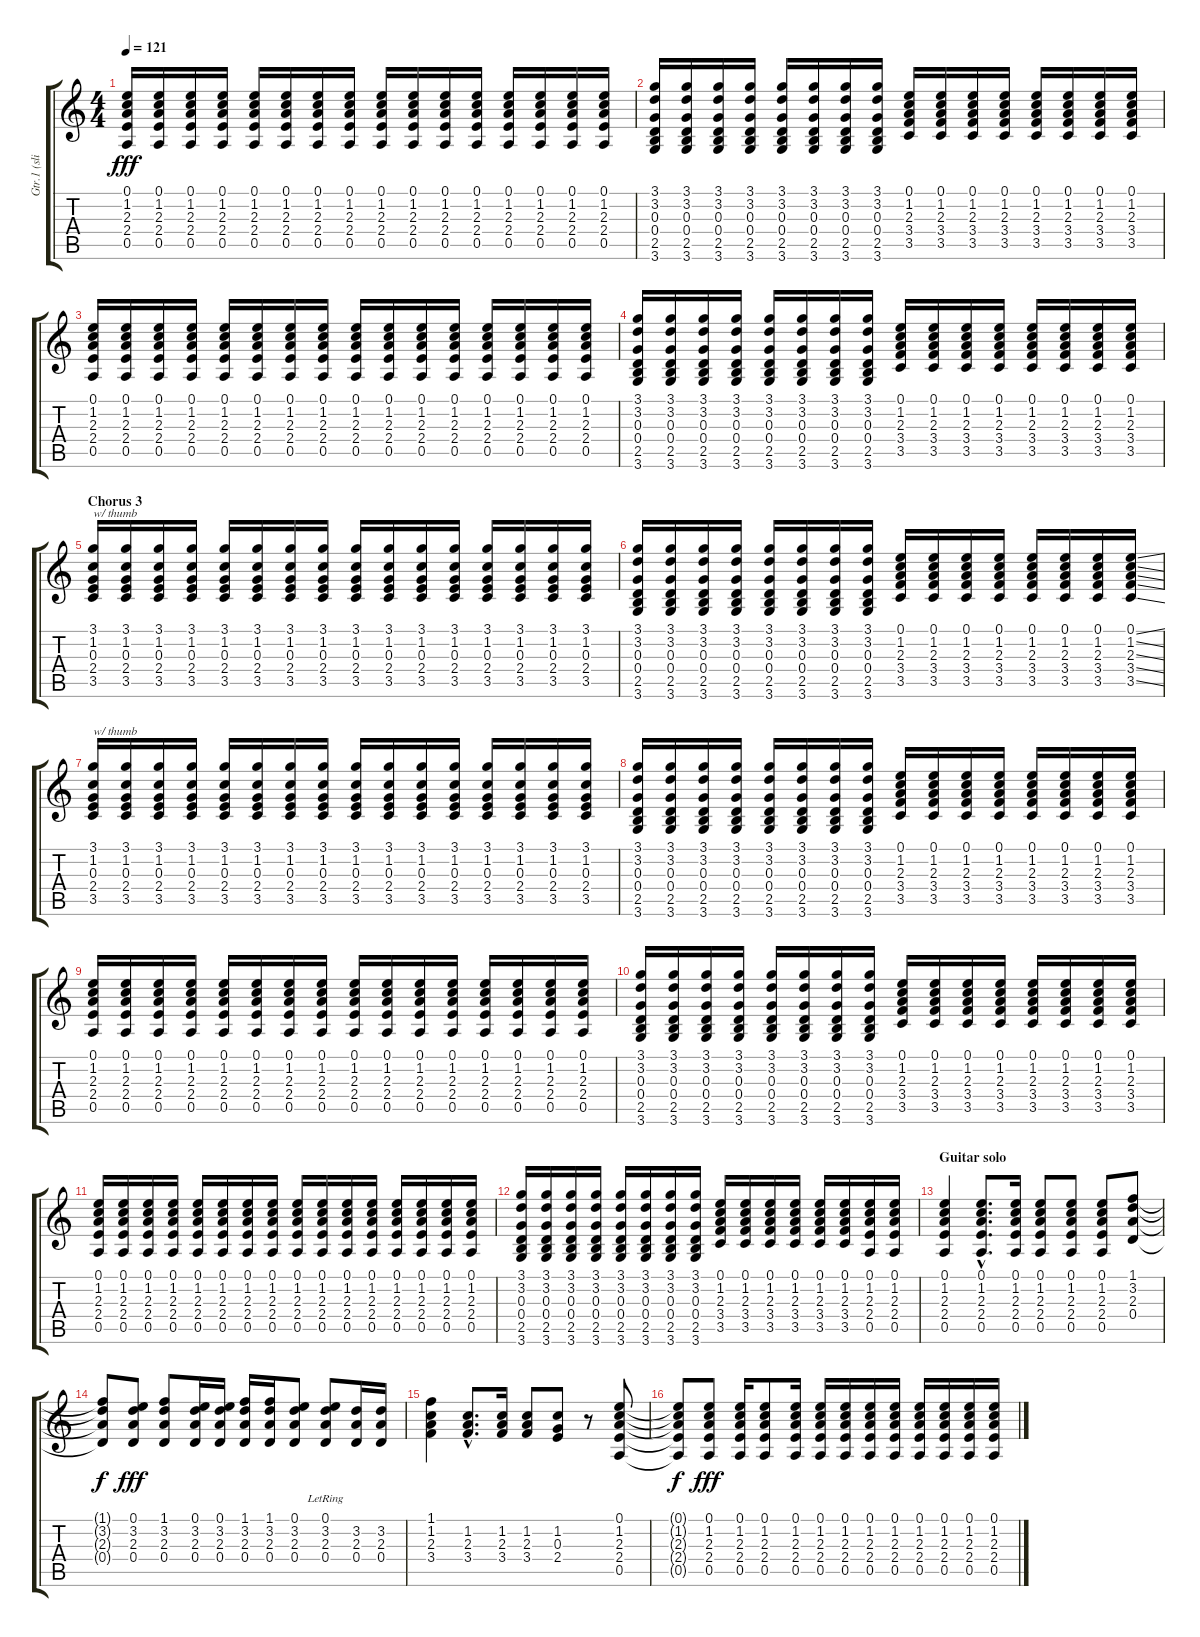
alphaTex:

\track ("Gtr.1 (slight dist.) - John" "Gtr.1 (sli") {instrument overdrivenguitar}
\staff {score tabs}
\tuning (E4 B3 G3 D3 A2 E2) {hide}
\ts (4 4)
\tempo 121
\clef g2
\ks c
(0.1 1.2 2.3 2.4 0.5).16{dy fff} (0.1 1.2 2.3 2.4 0.5).16 (0.1 1.2 2.3 2.4 0.5).16 (0.1 1.2 2.3 2.4 0.5).16 (0.1 1.2 2.3 2.4 0.5).16 (0.1 1.2 2.3 2.4 0.5).16 (0.1 1.2 2.3 2.4 0.5).16 (0.1 1.2 2.3 2.4 0.5).16 (0.1 1.2 2.3 2.4 0.5).16 (0.1 1.2 2.3 2.4 0.5).16 (0.1 1.2 2.3 2.4 0.5).16 (0.1 1.2 2.3 2.4 0.5).16 (0.1 1.2 2.3 2.4 0.5).16 (0.1 1.2 2.3 2.4 0.5).16 (0.1 1.2 2.3 2.4 0.5).16 (0.1 1.2 2.3 2.4 0.5).16 |
(3.1 3.2 0.3 0.4 2.5 3.6).16 (3.1 3.2 0.3 0.4 2.5 3.6).16 (3.1 3.2 0.3 0.4 2.5 3.6).16 (3.1 3.2 0.3 0.4 2.5 3.6).16 (3.1 3.2 0.3 0.4 2.5 3.6).16 (3.1 3.2 0.3 0.4 2.5 3.6).16 (3.1 3.2 0.3 0.4 2.5 3.6).16 (3.1 3.2 0.3 0.4 2.5 3.6).16 (0.1 1.2 2.3 3.4 3.5).16 (0.1 1.2 2.3 3.4 3.5).16 (0.1 1.2 2.3 3.4 3.5).16 (0.1 1.2 2.3 3.4 3.5).16 (0.1 1.2 2.3 3.4 3.5).16 (0.1 1.2 2.3 3.4 3.5).16 (0.1 1.2 2.3 3.4 3.5).16 (0.1 1.2 2.3 3.4 3.5).16 |
(0.1 1.2 2.3 2.4 0.5).16 (0.1 1.2 2.3 2.4 0.5).16 (0.1 1.2 2.3 2.4 0.5).16 (0.1 1.2 2.3 2.4 0.5).16 (0.1 1.2 2.3 2.4 0.5).16 (0.1 1.2 2.3 2.4 0.5).16 (0.1 1.2 2.3 2.4 0.5).16 (0.1 1.2 2.3 2.4 0.5).16 (0.1 1.2 2.3 2.4 0.5).16 (0.1 1.2 2.3 2.4 0.5).16 (0.1 1.2 2.3 2.4 0.5).16 (0.1 1.2 2.3 2.4 0.5).16 (0.1 1.2 2.3 2.4 0.5).16 (0.1 1.2 2.3 2.4 0.5).16 (0.1 1.2 2.3 2.4 0.5).16 (0.1 1.2 2.3 2.4 0.5).16 |
(3.1 3.2 0.3 0.4 2.5 3.6).16 (3.1 3.2 0.3 0.4 2.5 3.6).16 (3.1 3.2 0.3 0.4 2.5 3.6).16 (3.1 3.2 0.3 0.4 2.5 3.6).16 (3.1 3.2 0.3 0.4 2.5 3.6).16 (3.1 3.2 0.3 0.4 2.5 3.6).16 (3.1 3.2 0.3 0.4 2.5 3.6).16 (3.1 3.2 0.3 0.4 2.5 3.6).16 (0.1 1.2 2.3 3.4 3.5).16 (0.1 1.2 2.3 3.4 3.5).16 (0.1 1.2 2.3 3.4 3.5).16 (0.1 1.2 2.3 3.4 3.5).16 (0.1 1.2 2.3 3.4 3.5).16 (0.1 1.2 2.3 3.4 3.5).16 (0.1 1.2 2.3 3.4 3.5).16 (0.1 1.2 2.3 3.4 3.5).16 |
\section ("" "Chorus 3")
(3.1 1.2 0.3 2.4 3.5).16{txt "w/ thumb"} (3.1 1.2 0.3 2.4 3.5).16 (3.1 1.2 0.3 2.4 3.5).16 (3.1 1.2 0.3 2.4 3.5).16 (3.1 1.2 0.3 2.4 3.5).16 (3.1 1.2 0.3 2.4 3.5).16 (3.1 1.2 0.3 2.4 3.5).16 (3.1 1.2 0.3 2.4 3.5).16 (3.1 1.2 0.3 2.4 3.5).16 (3.1 1.2 0.3 2.4 3.5).16 (3.1 1.2 0.3 2.4 3.5).16 (3.1 1.2 0.3 2.4 3.5).16 (3.1 1.2 0.3 2.4 3.5).16 (3.1 1.2 0.3 2.4 3.5).16 (3.1 1.2 0.3 2.4 3.5).16 (3.1 1.2 0.3 2.4 3.5).16 |
(3.1 3.2 0.3 0.4 2.5 3.6).16 (3.1 3.2 0.3 0.4 2.5 3.6).16 (3.1 3.2 0.3 0.4 2.5 3.6).16 (3.1 3.2 0.3 0.4 2.5 3.6).16 (3.1 3.2 0.3 0.4 2.5 3.6).16 (3.1 3.2 0.3 0.4 2.5 3.6).16 (3.1 3.2 0.3 0.4 2.5 3.6).16 (3.1 3.2 0.3 0.4 2.5 3.6).16 (0.1 1.2 2.3 3.4 3.5).16 (0.1 1.2 2.3 3.4 3.5).16 (0.1 1.2 2.3 3.4 3.5).16 (0.1 1.2 2.3 3.4 3.5).16 (0.1 1.2 2.3 3.4 3.5).16 (0.1 1.2 2.3 3.4 3.5).16 (0.1 1.2 2.3 3.4 3.5).16 (0.1{ss} 1.2{ss} 2.3{ss} 3.4{ss} 3.5{ss}).16 |
(3.1 1.2 0.3 2.4 3.5).16{txt "w/ thumb"} (3.1 1.2 0.3 2.4 3.5).16 (3.1 1.2 0.3 2.4 3.5).16 (3.1 1.2 0.3 2.4 3.5).16 (3.1 1.2 0.3 2.4 3.5).16 (3.1 1.2 0.3 2.4 3.5).16 (3.1 1.2 0.3 2.4 3.5).16 (3.1 1.2 0.3 2.4 3.5).16 (3.1 1.2 0.3 2.4 3.5).16 (3.1 1.2 0.3 2.4 3.5).16 (3.1 1.2 0.3 2.4 3.5).16 (3.1 1.2 0.3 2.4 3.5).16 (3.1 1.2 0.3 2.4 3.5).16 (3.1 1.2 0.3 2.4 3.5).16 (3.1 1.2 0.3 2.4 3.5).16 (3.1 1.2 0.3 2.4 3.5).16 |
(3.1 3.2 0.3 0.4 2.5 3.6).16 (3.1 3.2 0.3 0.4 2.5 3.6).16 (3.1 3.2 0.3 0.4 2.5 3.6).16 (3.1 3.2 0.3 0.4 2.5 3.6).16 (3.1 3.2 0.3 0.4 2.5 3.6).16 (3.1 3.2 0.3 0.4 2.5 3.6).16 (3.1 3.2 0.3 0.4 2.5 3.6).16 (3.1 3.2 0.3 0.4 2.5 3.6).16 (0.1 1.2 2.3 3.4 3.5).16 (0.1 1.2 2.3 3.4 3.5).16 (0.1 1.2 2.3 3.4 3.5).16 (0.1 1.2 2.3 3.4 3.5).16 (0.1 1.2 2.3 3.4 3.5).16 (0.1 1.2 2.3 3.4 3.5).16 (0.1 1.2 2.3 3.4 3.5).16 (0.1 1.2 2.3 3.4 3.5).16 |
(0.1 1.2 2.3 2.4 0.5).16 (0.1 1.2 2.3 2.4 0.5).16 (0.1 1.2 2.3 2.4 0.5).16 (0.1 1.2 2.3 2.4 0.5).16 (0.1 1.2 2.3 2.4 0.5).16 (0.1 1.2 2.3 2.4 0.5).16 (0.1 1.2 2.3 2.4 0.5).16 (0.1 1.2 2.3 2.4 0.5).16 (0.1 1.2 2.3 2.4 0.5).16 (0.1 1.2 2.3 2.4 0.5).16 (0.1 1.2 2.3 2.4 0.5).16 (0.1 1.2 2.3 2.4 0.5).16 (0.1 1.2 2.3 2.4 0.5).16 (0.1 1.2 2.3 2.4 0.5).16 (0.1 1.2 2.3 2.4 0.5).16 (0.1 1.2 2.3 2.4 0.5).16 |
(3.1 3.2 0.3 0.4 2.5 3.6).16 (3.1 3.2 0.3 0.4 2.5 3.6).16 (3.1 3.2 0.3 0.4 2.5 3.6).16 (3.1 3.2 0.3 0.4 2.5 3.6).16 (3.1 3.2 0.3 0.4 2.5 3.6).16 (3.1 3.2 0.3 0.4 2.5 3.6).16 (3.1 3.2 0.3 0.4 2.5 3.6).16 (3.1 3.2 0.3 0.4 2.5 3.6).16 (0.1 1.2 2.3 3.4 3.5).16 (0.1 1.2 2.3 3.4 3.5).16 (0.1 1.2 2.3 3.4 3.5).16 (0.1 1.2 2.3 3.4 3.5).16 (0.1 1.2 2.3 3.4 3.5).16 (0.1 1.2 2.3 3.4 3.5).16 (0.1 1.2 2.3 3.4 3.5).16 (0.1 1.2 2.3 3.4 3.5).16 |
(0.1 1.2 2.3 2.4 0.5).16 (0.1 1.2 2.3 2.4 0.5).16 (0.1 1.2 2.3 2.4 0.5).16 (0.1 1.2 2.3 2.4 0.5).16 (0.1 1.2 2.3 2.4 0.5).16 (0.1 1.2 2.3 2.4 0.5).16 (0.1 1.2 2.3 2.4 0.5).16 (0.1 1.2 2.3 2.4 0.5).16 (0.1 1.2 2.3 2.4 0.5).16 (0.1 1.2 2.3 2.4 0.5).16 (0.1 1.2 2.3 2.4 0.5).16 (0.1 1.2 2.3 2.4 0.5).16 (0.1 1.2 2.3 2.4 0.5).16 (0.1 1.2 2.3 2.4 0.5).16 (0.1 1.2 2.3 2.4 0.5).16 (0.1 1.2 2.3 2.4 0.5).16 |
(3.1 3.2 0.3 0.4 2.5 3.6).16 (3.1 3.2 0.3 0.4 2.5 3.6).16 (3.1 3.2 0.3 0.4 2.5 3.6).16 (3.1 3.2 0.3 0.4 2.5 3.6).16 (3.1 3.2 0.3 0.4 2.5 3.6).16 (3.1 3.2 0.3 0.4 2.5 3.6).16 (3.1 3.2 0.3 0.4 2.5 3.6).16 (3.1 3.2 0.3 0.4 2.5 3.6).16 (0.1 1.2 2.3 3.4 3.5).16 (0.1 1.2 2.3 3.4 3.5).16 (0.1 1.2 2.3 3.4 3.5).16 (0.1 1.2 2.3 3.4 3.5).16 (0.1 1.2 2.3 3.4 3.5).16 (0.1 1.2 2.3 3.4 3.5).16 (0.1 1.2 2.3 2.4 0.5).16 (0.1 1.2 2.3 2.4 0.5).16 |
\section ("" "Guitar solo")
(0.1 1.2 2.3 2.4 0.5).4 (0.1{hac} 1.2{hac} 2.3{hac} 2.4{hac} 0.5{hac}).8{d} (0.1 1.2 2.3 2.4 0.5).16 (0.1 1.2 2.3 2.4 0.5).8 (0.1 1.2 2.3 2.4 0.5).8 (0.1 1.2 2.3 2.4 0.5).8 (1.1 3.2 2.3 0.4).8 |
(1.1{t} 3.2{t} 2.3{t} 0.4{t}).8{dy f} (0.1 3.2 2.3 0.4).8{dy fff} (1.1 3.2 2.3 0.4).8 (0.1 3.2 2.3 0.4).16 (0.1 3.2 2.3 0.4).16 (1.1 3.2 2.3 0.4).16 (1.1 3.2 2.3 0.4).16 (0.1 3.2 2.3 0.4).8 (0.1{lr} 3.2 2.3 0.4).8 (3.2 2.3 0.4).16 (3.2 2.3 0.4).16 |
(1.1 1.2 2.3 3.4).4 (1.2{hac} 2.3{hac} 3.4{hac}).8{d} (1.2 2.3 3.4).16 (1.2 2.3 3.4).8 (1.2 0.3 2.4).8 r.8 (0.1 1.2 2.3 2.4 0.5).8 |
(0.1{t} 1.2{t} 2.3{t} 2.4{t} 0.5{t}).8{dy f} (0.1 1.2 2.3 2.4 0.5).8{dy fff} (0.1 1.2 2.3 2.4 0.5).16 (0.1 1.2 2.3 2.4 0.5).8 (0.1 1.2 2.3 2.4 0.5).16 (0.1 1.2 2.3 2.4 0.5).16 (0.1 1.2 2.3 2.4 0.5).16 (0.1 1.2 2.3 2.4 0.5).16 (0.1 1.2 2.3 2.4 0.5).16 (0.1 1.2 2.3 2.4 0.5).16 (0.1 1.2 2.3 2.4 0.5).16 (0.1 1.2 2.3 2.4 0.5).16 (0.1 1.2 2.3 2.4 0.5).16
